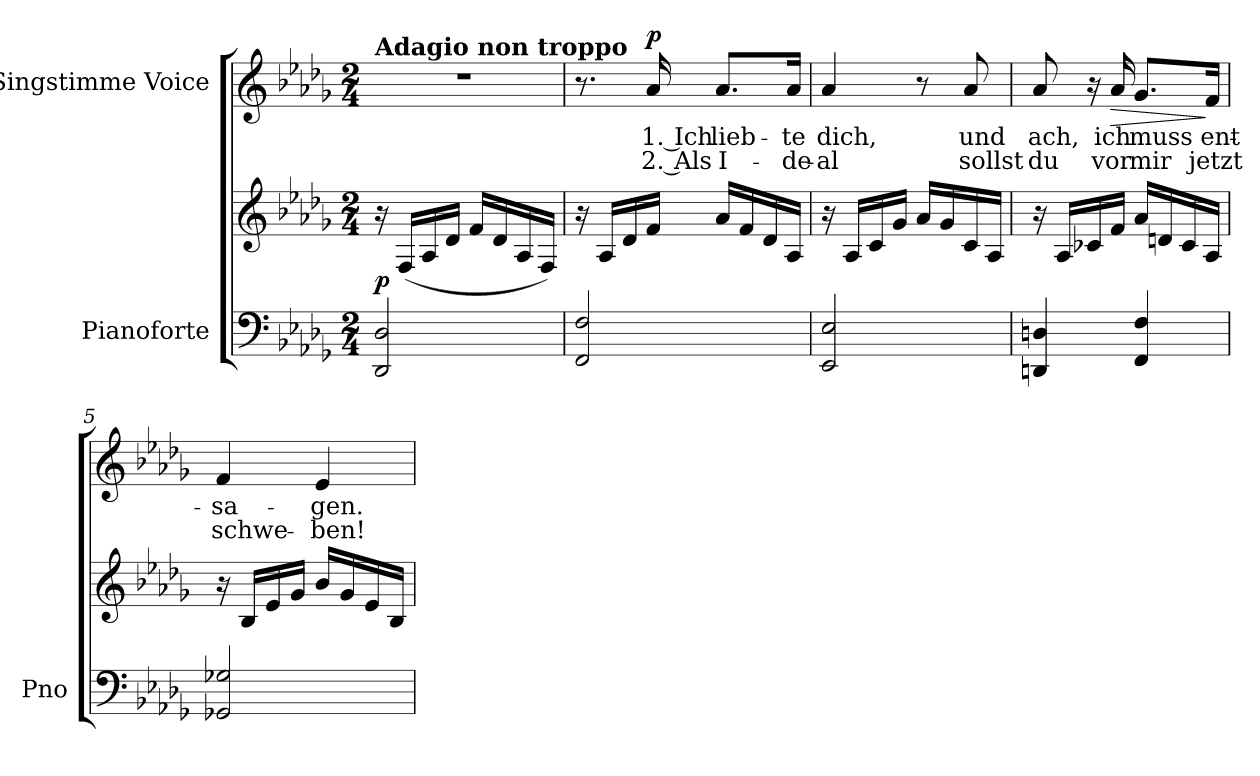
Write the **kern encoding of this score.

**kern	**kern	**dynam	**kern	**text	**text	**dynam
*part2	*part2	*part2	*part1	*part1	*part1	*part1
*staff3	*staff2	*staff2/3	*staff1	*staff1	*staff1	*staff1
*I"Pianoforte	*	*	*I"Singstimme Voice	*	*	*
*I'Pno	*	*	*	*	*	*
*clefF4	*clefG2	*	*clefG2	*	*	*
*k[b-e-a-d-g-]	*k[b-e-a-d-g-]	*	*k[b-e-a-d-g-]	*	*	*
*M2/4	*M2/4	*	*M2/4	*	*	*
=1	=1	=1	=1	=1	=1	=1
!	!	!	!LO:TX:a:B:t=Adagio non troppo	!	!	!
!	!	!LO:DY:b	!	!	!	!
2DD-/ 2D-/	16r	p	2r	.	.	.
.	(<16F/LL	.	.	.	.	.
.	16A-/	.	.	.	.	.
.	16d-/JJ	.	.	.	.	.
.	16f/LL	.	.	.	.	.
.	16d-/	.	.	.	.	.
.	16A-/	.	.	.	.	.
.	16F/JJ)	.	.	.	.	.
=2	=2	=2	=2	=2	=2	=2
2FF/ 2F/	16r	.	8.r	.	.	.
.	16A-/LL	.	.	.	.	.
.	16d-/	.	.	.	.	.
!	!	!	!	!LO:LY:b	!LO:LY:b	!LO:DY:a
.	16f/JJ	.	16a-/	1. Ich	2. Als	p
!	!	!	!	!LO:LY:b	!LO:LY:b	!
.	16a-/LL	.	8.a-/L	lieb-	I-	.
.	16f/	.	.	.	.	.
.	16d-/	.	.	.	.	.
!	!	!	!	!LO:LY:b	!LO:LY:b	!
.	16A-/JJ	.	16a-/Jk	-te	-de-	.
=3	=3	=3	=3	=3	=3	=3
!	!	!	!	!LO:LY:b	!LO:LY:b	!
2EE-/ 2E-/	16r	.	4a-/	dich,	-al	.
.	16A-/LL	.	.	.	.	.
.	16c/	.	.	.	.	.
.	16g-/JJ	.	.	.	.	.
.	16a-/LL	.	8r	.	.	.
.	16g-/	.	.	.	.	.
!	!	!	!	!LO:LY:b	!LO:LY:b	!
.	16c/	.	8a-/	und	sollst	.
.	16A-/JJ	.	.	.	.	.
!!LO:LB:g=z
=4	=4	=4	=4	=4	=4	=4
!	!	!	!	!LO:LY:b	!LO:LY:b	!
4DDn/ 4Dn/	16r	.	8a-/	ach,	du	.
.	16A-/LL	.	.	.	.	.
.	16c-X/	.	16r	.	.	.
!	!	!	!	!LO:LY:b	!LO:LY:b	!LO:HP:b
.	16f/JJ	.	16a-/	ich	vor	>
!	!	!	!	!LO:LY:b	!LO:LY:b	!
4FF/ 4F/	16a-/LL	.	8.g-/L	muss	mir	.
.	16dn/	.	.	.	.	.
.	16c-/	.	.	.	.	.
!	!	!	!	!LO:LY:b	!LO:LY:b	!
.	16A-/JJ	.	16f/Jk	ent-	jetzt	]
=5	=5	=5	=5	=5	=5	=5
!	!	!	!	!LO:LY:b	!LO:LY:b	!
2GG-X/ 2G-X/	16r	.	4f/	-sa-	schwe-	.
.	16B-/LL	.	.	.	.	.
.	16e-/	.	.	.	.	.
.	16g-/JJ	.	.	.	.	.
!	!	!	!	!LO:LY:b	!LO:LY:b	!
.	16b-/LL	.	4e-/	-gen.	-ben!	.
.	16g-/	.	.	.	.	.
.	16e-/	.	.	.	.	.
.	16B-/JJ	.	.	.	.	.
=	=	=	=	=	=	=
*-	*-	*-	*-	*-	*-	*-
